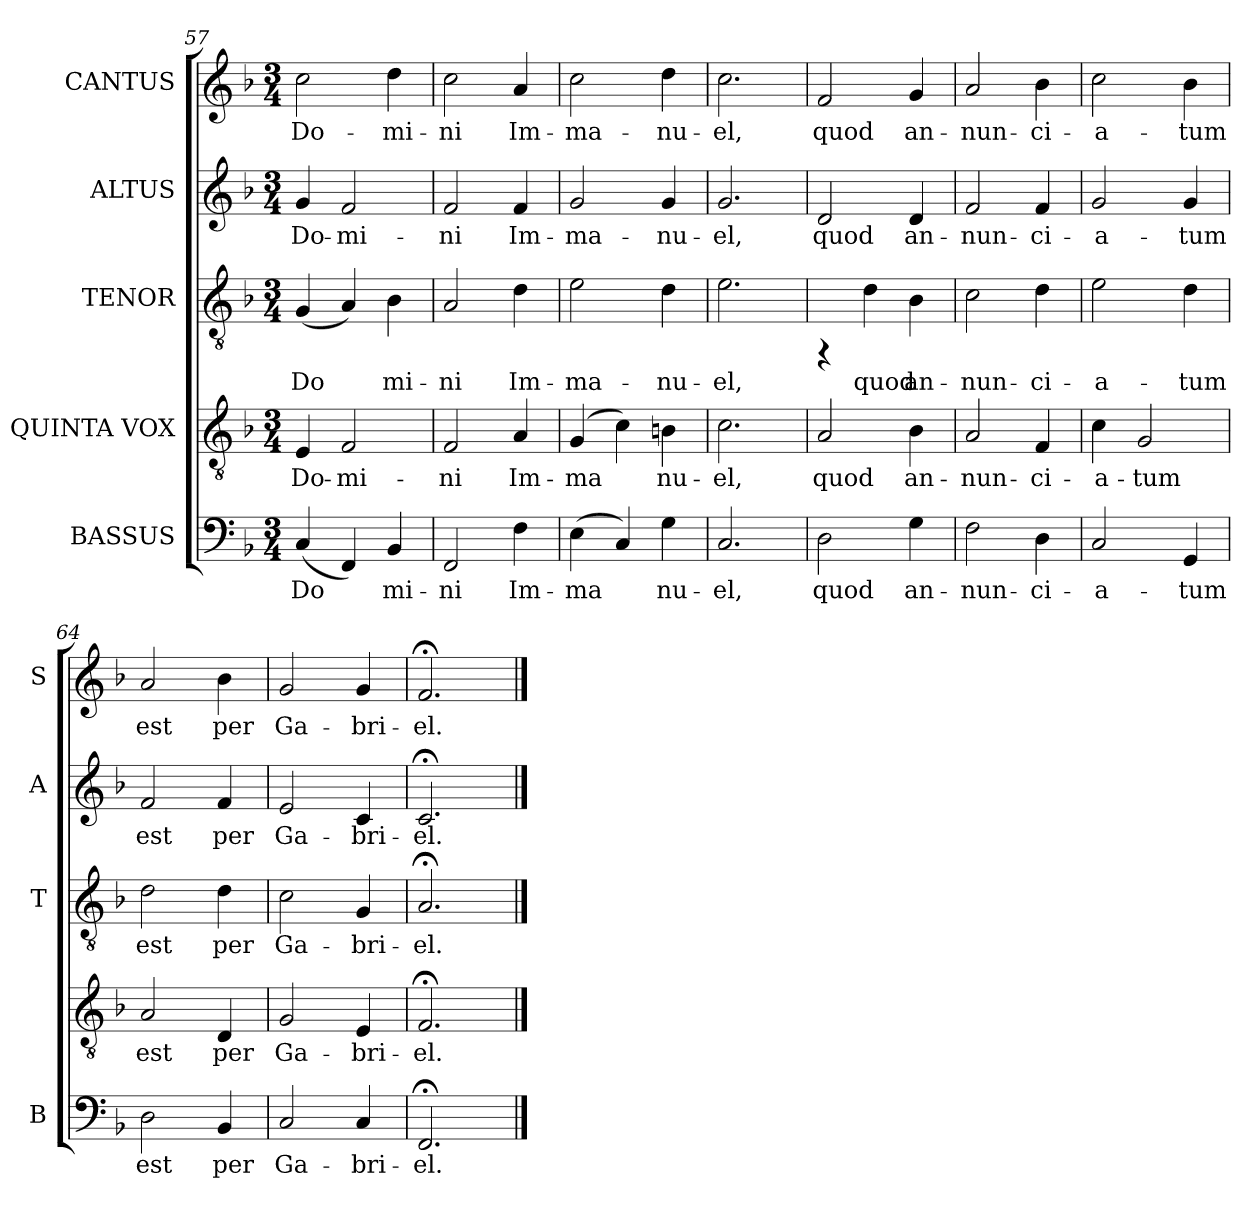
**kern	**text	**kern	**text	**kern	**text	**kern	**text	**kern	**text
*part5	*part5	*part4	*part4	*part3	*part3	*part2	*part2	*part1	*part1
*staff5	*staff5	*staff4	*staff4	*staff3	*staff3	*staff2	*staff2	*staff1	*staff1
*I"BASSUS	*	*I"QUINTA VOX	*	*I"TENOR	*	*I"ALTUS	*	*I"CANTUS	*
*I'B	*	*	*	*I'T	*	*I'A	*	*I'S	*
*clefF4	*	*clefGv2	*	*clefGv2	*	*clefG2	*	*clefG2	*
*k[b-]	*	*k[b-]	*	*k[b-]	*	*k[b-]	*	*k[b-]	*
*F:	*	*F:	*	*F:	*	*F:	*	*F:	*
*M3/4	*	*M3/4	*	*M3/4	*	*M3/4	*	*M3/4	*
=57	=57	=57	=57	=57	=57	=57	=57	=57	=57
!	!LO:LY:b:rj	!	!LO:LY:b:rj	!	!LO:LY:b:rj	!	!LO:LY:b:rj	!	!LO:LY:b:rj
(<4C/	Do-	4E/	Do-	(<4G/	Do-	4g/	Do-	2cc\	Do-
!	!LO:LY:b:rj	!	!LO:LY:b:rj	!	!LO:LY:b:rj	!	!LO:LY:b:rj	!	!
4FF/)	--	2F/	-mi-	4A/)	--	2f/	-mi-	.	.
!	!LO:LY:b:rj	!	!	!	!LO:LY:b:rj	!	!	!	!LO:LY:b:rj
4BB-/	-mi-	.	.	4B-\	-mi-	.	.	4dd\	-mi-
!!LO:PB:g=z
=58	=58	=58	=58	=58	=58	=58	=58	=58	=58
!	!LO:LY:b:rj	!	!LO:LY:b:rj	!	!LO:LY:b:rj	!	!LO:LY:b:rj	!	!LO:LY:b:rj
2FF/	-ni	2F/	-ni	2A/	-ni	2f/	-ni	2cc\	-ni
!	!LO:LY:b:rj	!	!LO:LY:b:rj	!	!LO:LY:b:rj	!	!LO:LY:b:rj	!	!LO:LY:b:rj
4F\	Im-	4A/	Im-	4d\	Im-	4f/	Im-	4a/	Im-
=59	=59	=59	=59	=59	=59	=59	=59	=59	=59
!	!LO:LY:b:rj	!	!LO:LY:b:rj	!	!LO:LY:b:rj	!	!LO:LY:b:rj	!	!LO:LY:b:rj
(>4E\	-ma-	(>4G/	-ma-	2e\	-ma-	2g/	-ma-	2cc\	-ma-
!	!LO:LY:b:rj	!	!LO:LY:b:rj	!	!	!	!	!	!
4C/)	--	4c\)	--	.	.	.	.	.	.
!	!LO:LY:b:rj	!	!LO:LY:b:rj	!	!LO:LY:b:rj	!	!LO:LY:b:rj	!	!LO:LY:b:rj
4G\	-nu-	4Bn\	-nu-	4d\	-nu-	4g/	-nu-	4dd\	-nu-
=60	=60	=60	=60	=60	=60	=60	=60	=60	=60
!	!LO:LY:b:rj	!	!LO:LY:b:rj	!	!LO:LY:b:rj	!	!LO:LY:b:rj	!	!LO:LY:b:rj
2.C/	-el,	2.c\	-el,	2.e\	-el,	2.g/	-el,	2.cc\	-el,
=61	=61	=61	=61	=61	=61	=61	=61	=61	=61
!	!LO:LY:b:rj	!	!LO:LY:b:rj	!	!	!	!LO:LY:b:rj	!	!LO:LY:b:rj
2D\	quod	2A/	quod	4rFF	.	2d/	quod	2f/	quod
!	!	!	!	!	!LO:LY:b:rj	!	!	!	!
.	.	.	.	4d\	quod	.	.	.	.
!	!LO:LY:b:rj	!	!LO:LY:b:rj	!	!LO:LY:b:rj	!	!LO:LY:b:rj	!	!LO:LY:b:rj
4G\	an-	4B-\	an-	4B-\	an-	4d/	an-	4g/	an-
=62	=62	=62	=62	=62	=62	=62	=62	=62	=62
!	!LO:LY:b:rj	!	!LO:LY:b:rj	!	!LO:LY:b:rj	!	!LO:LY:b:rj	!	!LO:LY:b:rj
2F\	-nun-	2A/	-nun-	2c\	-nun-	2f/	-nun-	2a/	-nun-
!	!LO:LY:b:rj	!	!LO:LY:b:rj	!	!LO:LY:b:rj	!	!LO:LY:b:rj	!	!LO:LY:b:rj
4D\	-ci-	4F/	-ci-	4d\	-ci-	4f/	-ci-	4b-\	-ci-
=63	=63	=63	=63	=63	=63	=63	=63	=63	=63
!	!LO:LY:b:rj	!	!LO:LY:b:rj	!	!LO:LY:b:rj	!	!LO:LY:b:rj	!	!LO:LY:b:rj
2C/	-a-	4c\	-a-	2e\	-a-	2g/	-a-	2cc\	-a-
!	!	!	!LO:LY:b:rj	!	!	!	!	!	!
.	.	2G/	-tum	.	.	.	.	.	.
!	!LO:LY:b:rj	!	!	!	!LO:LY:b:rj	!	!LO:LY:b:rj	!	!LO:LY:b:rj
4GG/	-tum	.	.	4d\	-tum	4g/	-tum	4b-\	-tum
=64	=64	=64	=64	=64	=64	=64	=64	=64	=64
!	!LO:LY:b:rj	!	!LO:LY:b:rj	!	!LO:LY:b:rj	!	!LO:LY:b:rj	!	!LO:LY:b:rj
2D\	est	2A/	est	2d\	est	2f/	est	2a/	est
!	!LO:LY:b:rj	!	!LO:LY:b:rj	!	!LO:LY:b:rj	!	!LO:LY:b:rj	!	!LO:LY:b:rj
4BB-/	per	4D/	per	4d\	per	4f/	per	4b-\	per
=65	=65	=65	=65	=65	=65	=65	=65	=65	=65
!	!LO:LY:b:rj	!	!LO:LY:b:rj	!	!LO:LY:b:rj	!	!LO:LY:b:rj	!	!LO:LY:b:rj
2C/	Ga-	2G/	Ga-	2c\	Ga-	2e/	Ga-	2g/	Ga-
!	!LO:LY:b:rj	!	!LO:LY:b:rj	!	!LO:LY:b:rj	!	!LO:LY:b:rj	!	!LO:LY:b:rj
4C/	-bri-	4E/	-bri-	4G/	-bri-	4c/	-bri-	4g/	-bri-
=66	=66	=66	=66	=66	=66	=66	=66	=66	=66
!	!LO:LY:b:rj	!	!LO:LY:b:rj	!	!LO:LY:b:rj	!	!LO:LY:b:rj	!	!LO:LY:b:rj
2.FF;</	-el.	2.F;</	-el.	2.A;</	-el.	2.c;</	-el.	2.f;</	-el.
==	==	==	==	==	==	==	==	==	==
*-	*-	*-	*-	*-	*-	*-	*-	*-	*-
